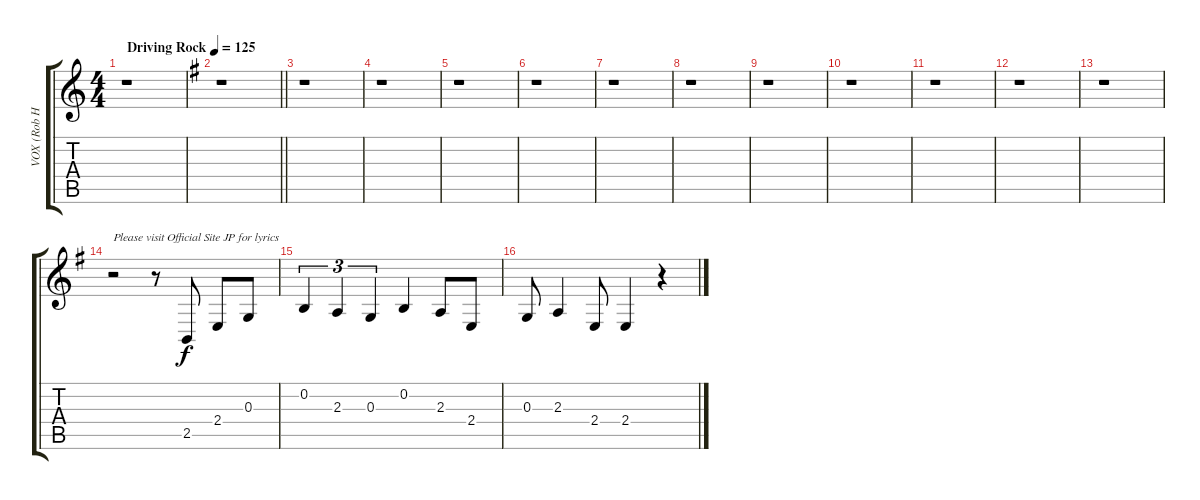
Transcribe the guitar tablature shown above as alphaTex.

\track ("VOX (Rob Halford)" "VOX (Rob H") {instrument lead6voice}
\staff {score tabs}
\tuning (E4 B3 G3 D3 A2 E2) {hide}
\ts (4 4)
\tempo (125 "Driving Rock")
\clef g2
\ks c
r.1{dy f instrument lead6voice} |
\barLineRight lightlight
\ks g
r.1 |
r.1 |
r.1 |
r.1 |
r.1 |
r.1 |
r.1 |
r.1 |
r.1 |
r.1 |
r.1 |
r.1 |
r.2{txt "Please visit Official Site JP for lyrics"} r.8 2.5.8 2.4.8 0.3.8 |
0.2.4{tu (3 2)} 2.3.4{tu (3 2)} 0.3.4{tu (3 2)} 0.2.4 2.3.8 2.4.8 |
0.3.8 2.3.4 2.4.8 2.4.4 r.4
